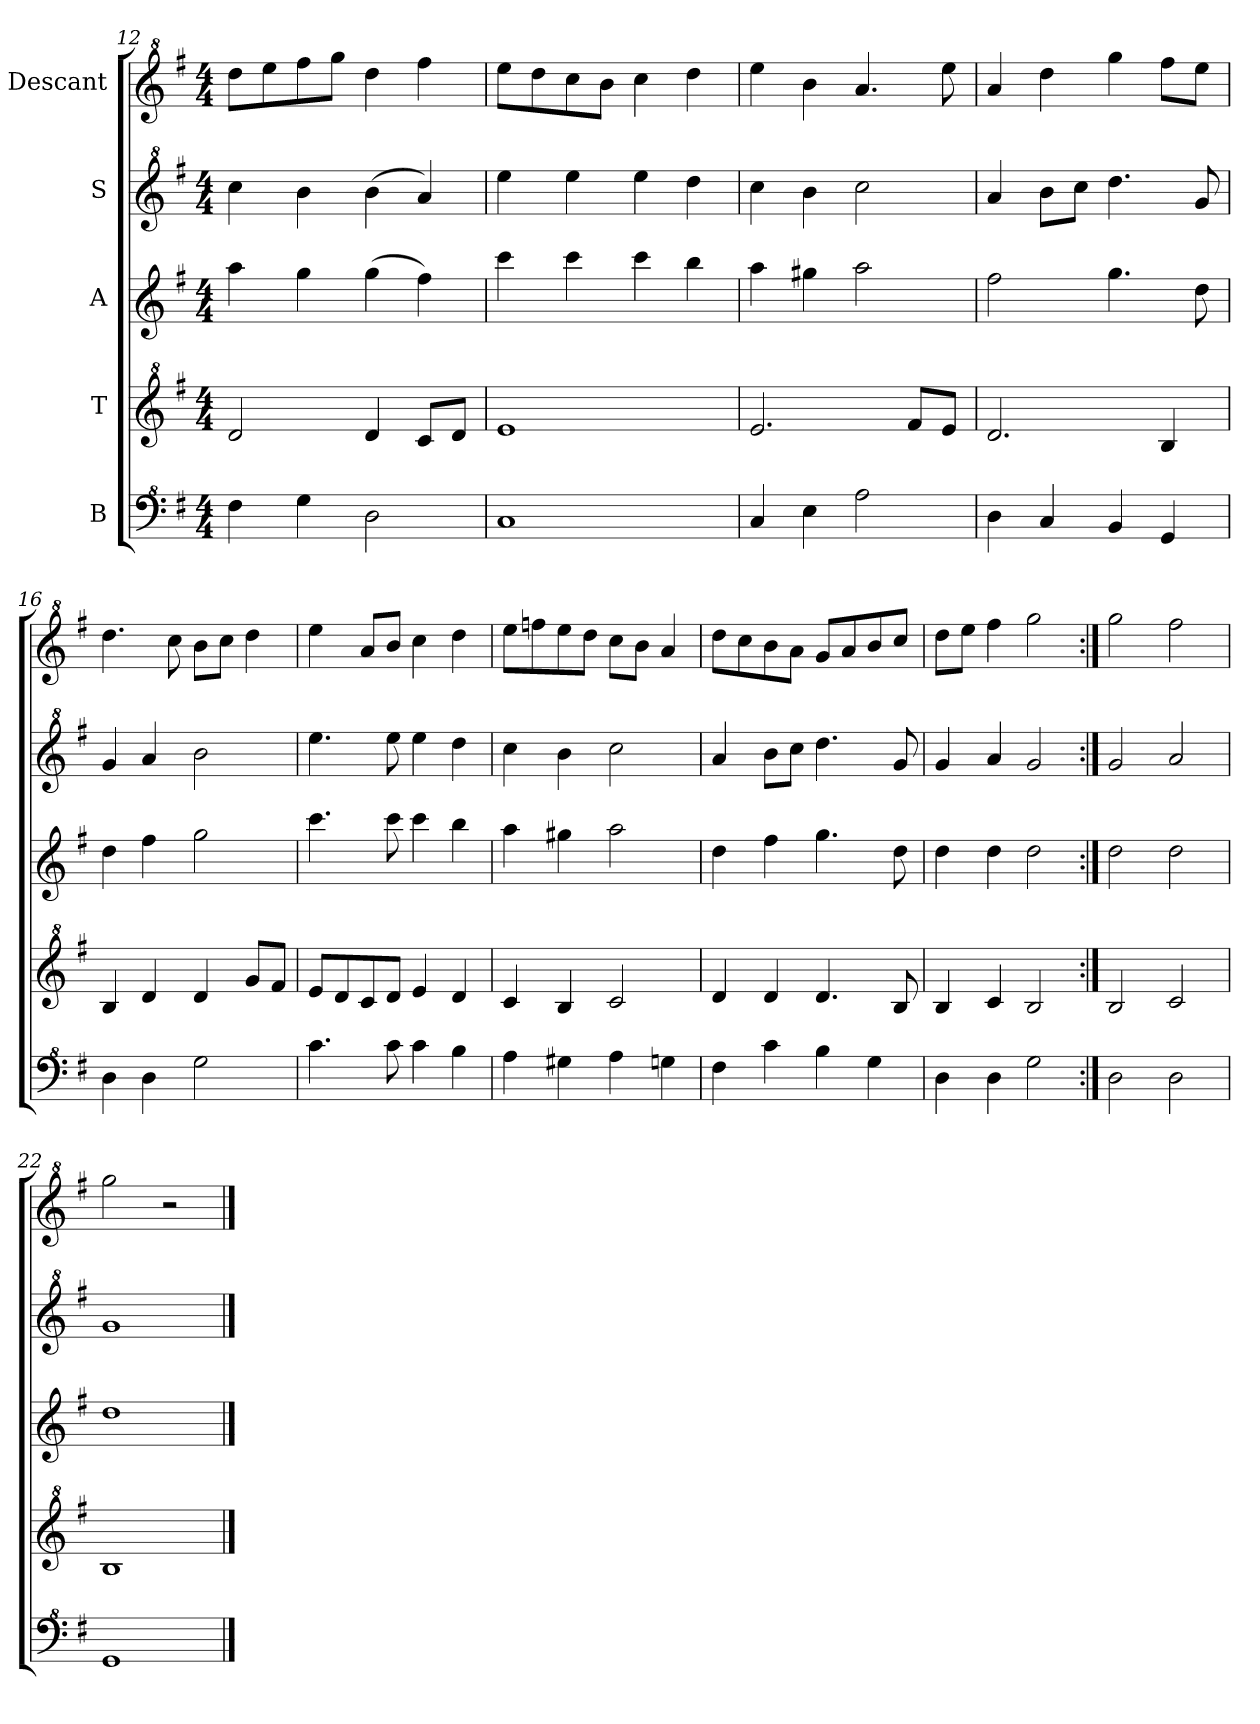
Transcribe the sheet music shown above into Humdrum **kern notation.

**kern	**kern	**kern	**kern	**kern
*part5	*part4	*part3	*part2	*part1
*staff5	*staff4	*staff3	*staff2	*staff1
*I"B	*I"T	*I"A	*I"S	*I"Descant
*clefF^4	*clefG^2	*clefG2	*clefG^2	*clefG^2
*k[f#]	*k[f#]	*k[f#]	*k[f#]	*k[f#]
*M4/4	*M4/4	*M4/4	*M4/4	*M4/4
=12	=12	=12	=12	=12
4f#\	2dd/	4aa\	4ccc\	8ddd\L
.	.	.	.	8eee\
4g\	.	4gg\	4bb\	8fff#\
.	.	.	.	8ggg\J
2d\	4dd/	(>4gg\	(>4bb\	4ddd\
.	8cc/L	4ff#\)	4aa/)	4fff#\
.	8dd/J	.	.	.
=13	=13	=13	=13	=13
1c	1ee	4ccc\	4eee\	8eee\L
.	.	.	.	8ddd\
.	.	4ccc\	4eee\	8ccc\
.	.	.	.	8bb\J
.	.	4ccc\	4eee\	4ccc\
.	.	4bb\	4ddd\	4ddd\
=14	=14	=14	=14	=14
4c/	2.ee/	4aa\	4ccc\	4eee\
4e\	.	4gg#X\	4bb\	4bb\
2a\	.	2aa\	2ccc\	4.aa/
.	8ff#/L	.	.	.
.	8ee/J	.	.	8eee\
=15	=15	=15	=15	=15
4d\	2.dd/	2ff#\	4aa/	4aa/
4c/	.	.	8bb\L	4ddd\
.	.	.	8ccc\J	.
4B/	.	4.gg\	4.ddd\	4ggg\
4G/	4b/	.	.	8fff#\L
.	.	8dd\	8gg/	8eee\J
!!LO:LB:g=z
=16	=16	=16	=16	=16
4d\	4b/	4dd\	4gg/	4.ddd\
4d\	4dd/	4ff#\	4aa/	.
.	.	.	.	8ccc\
2g\	4dd/	2gg\	2bb\	8bb\L
.	.	.	.	8ccc\J
.	8gg/L	.	.	4ddd\
.	8ff#/J	.	.	.
=17	=17	=17	=17	=17
4.cc\	8ee/L	4.ccc\	4.eee\	4eee\
.	8dd/	.	.	.
.	8cc/	.	.	8aa/L
8cc\	8dd/J	8ccc\	8eee\	8bb/J
4cc\	4ee/	4ccc\	4eee\	4ccc\
4b\	4dd/	4bb\	4ddd\	4ddd\
=18	=18	=18	=18	=18
4a\	4cc/	4aa\	4ccc\	8eee\L
.	.	.	.	8fffn\
4g#X\	4b/	4gg#X\	4bb\	8eee\
.	.	.	.	8ddd\J
4a\	2cc/	2aa\	2ccc\	8ccc\L
.	.	.	.	8bb\J
4gn\	.	.	.	4aa/
=19	=19	=19	=19	=19
4f#\	4dd/	4dd\	4aa/	8ddd\L
.	.	.	.	8ccc\
4cc\	4dd/	4ff#\	8bb\L	8bb\
.	.	.	8ccc\J	8aa\J
4b\	4.dd/	4.gg\	4.ddd\	8gg/L
.	.	.	.	8aa/
4g\	.	.	.	8bb/
.	8b/	8dd\	8gg/	8ccc/J
=20	=20	=20	=20	=20
4d\	4b/	4dd\	4gg/	8ddd\L
.	.	.	.	8eee\J
4d\	4cc/	4dd\	4aa/	4fff#\
2g\	2b/	2dd\	2gg/	2ggg\
=21:|!	=21:|!	=21:|!	=21:|!	=21:|!
2d\	2b/	2dd\	2gg/	2ggg\
2d\	2cc/	2dd\	2aa/	2fff#\
=22	=22	=22	=22	=22
1G	1b	1dd	1gg	2ggg\
.	.	.	.	2r
==	==	==	==	==
*-	*-	*-	*-	*-
